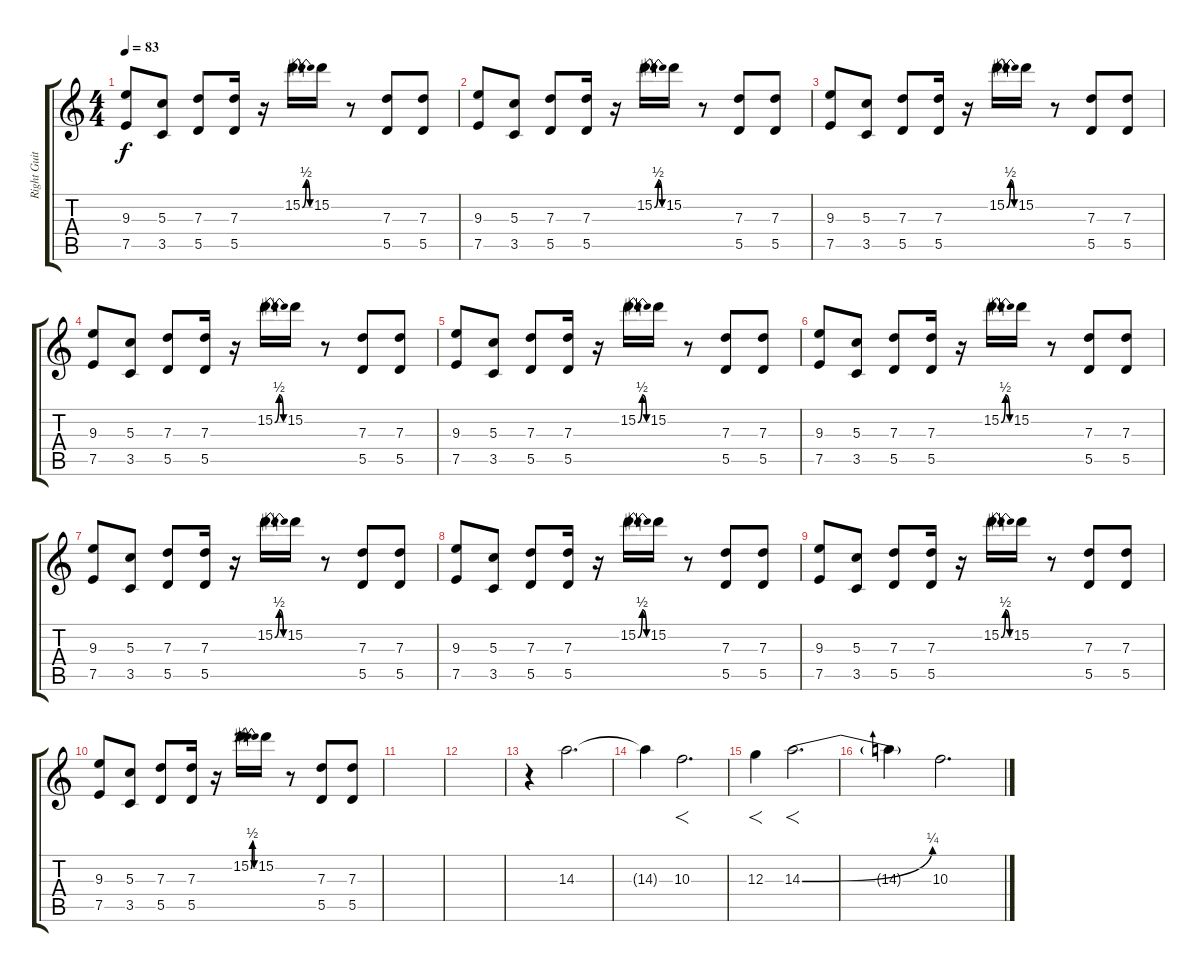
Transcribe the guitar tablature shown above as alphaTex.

\track ("Right Guitar" "Right Guit") {instrument overdrivenguitar}
\staff {score tabs}
\tuning (E4 B3 G3 D3 A2 D2) {hide}
\ts (4 4)
\tempo 83
\clef g2
\ks c
(9.3 7.5).8{dy f} (5.3 3.5).8 (7.3 5.5).8 (7.3 5.5).16 r.16 15.2{be (bendrelease 0 0 31 2 31 2 60 0)}.16 15.2.16 r.8 (7.3 5.5).8 (7.3 5.5).8 |
(9.3 7.5).8 (5.3 3.5).8 (7.3 5.5).8 (7.3 5.5).16 r.16 15.2{be (bendrelease 0 0 31 2 31 2 60 0)}.16 15.2.16 r.8 (7.3 5.5).8 (7.3 5.5).8 |
(9.3 7.5).8 (5.3 3.5).8 (7.3 5.5).8 (7.3 5.5).16 r.16 15.2{be (bendrelease 0 0 31 2 31 2 60 0)}.16 15.2.16 r.8 (7.3 5.5).8 (7.3 5.5).8 |
(9.3 7.5).8 (5.3 3.5).8 (7.3 5.5).8 (7.3 5.5).16 r.16 15.2{be (bendrelease 0 0 31 2 31 2 60 0)}.16 15.2.16 r.8 (7.3 5.5).8 (7.3 5.5).8 |
(9.3 7.5).8 (5.3 3.5).8 (7.3 5.5).8 (7.3 5.5).16 r.16 15.2{be (bendrelease 0 0 31 2 31 2 60 0)}.16 15.2.16 r.8 (7.3 5.5).8 (7.3 5.5).8 |
(9.3 7.5).8 (5.3 3.5).8 (7.3 5.5).8 (7.3 5.5).16 r.16 15.2{be (bendrelease 0 0 31 2 31 2 60 0)}.16 15.2.16 r.8 (7.3 5.5).8 (7.3 5.5).8 |
(9.3 7.5).8 (5.3 3.5).8 (7.3 5.5).8 (7.3 5.5).16 r.16 15.2{be (bendrelease 0 0 31 2 31 2 60 0)}.16 15.2.16 r.8 (7.3 5.5).8 (7.3 5.5).8 |
(9.3 7.5).8 (5.3 3.5).8 (7.3 5.5).8 (7.3 5.5).16 r.16 15.2{be (bendrelease 0 0 31 2 31 2 60 0)}.16 15.2.16 r.8 (7.3 5.5).8 (7.3 5.5).8 |
(9.3 7.5).8 (5.3 3.5).8 (7.3 5.5).8 (7.3 5.5).16 r.16 15.2{be (bendrelease 0 0 31 2 31 2 60 0)}.16 15.2.16 r.8 (7.3 5.5).8 (7.3 5.5).8 |
(9.3 7.5).8 (5.3 3.5).8 (7.3 5.5).8 (7.3 5.5).16 r.16 15.2{be (bendrelease 0 0 31 2 31 2 60 0)}.16 15.2.16 r.8 (7.3 5.5).8 (7.3 5.5).8 |
|
|
r.4{instrument overdrivenguitar} 14.3.2{d} |
14.3{t}.4 10.3.2{f d} |
12.3.4{f} 14.3{be (bend 0 0 60 1)}.2{f d} |
14.3{t}.4 10.3.2{d}
